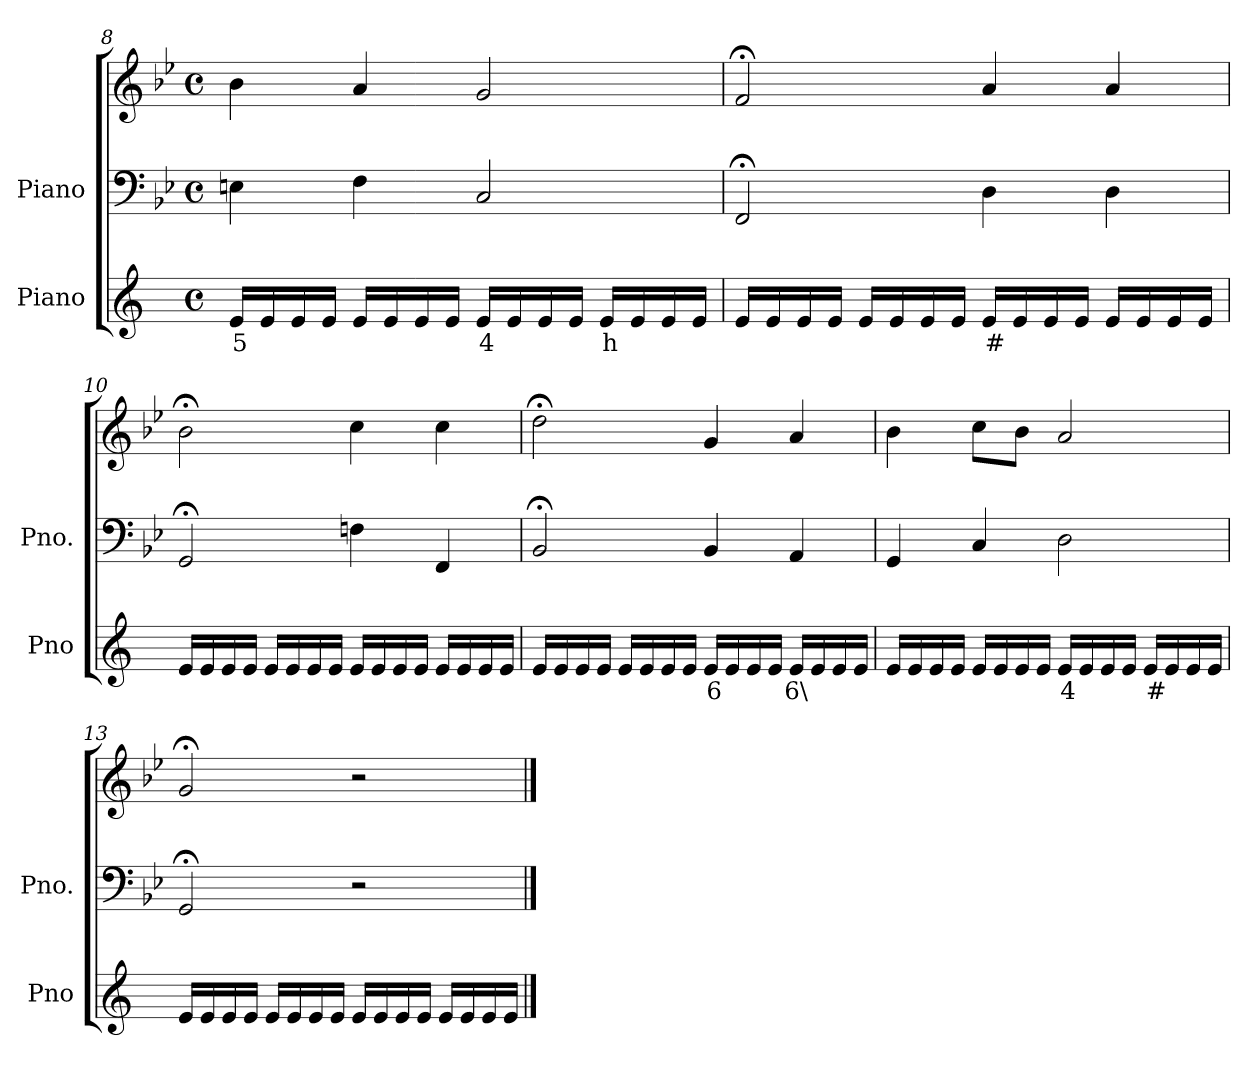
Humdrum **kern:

**kern	**text	**kern	**kern
*part2	*part2	*part1	*part1
*staff3	*staff3	*staff2	*staff1
*I"Piano	*	*I"Piano	*
*I'Pno	*	*I'Pno.	*
*clefG2	*	*clefF4	*clefG2
*k[]	*	*k[b-e-]	*k[b-e-]
*M4/4	*	*M4/4	*M4/4
*met(c)	*	*met(c)	*met(c)
=8	=8	=8	=8
!	!LO:LY:b	!	!
16e/LL	5	4En\	4b-\
16e/	.	.	.
16e/	.	.	.
16e/JJ	.	.	.
16e/LL	.	4F\	4a/
16e/	.	.	.
16e/	.	.	.
16e/JJ	.	.	.
!	!LO:LY:b	!	!
16e/LL	4	2C/	2g/
16e/	.	.	.
16e/	.	.	.
16e/JJ	.	.	.
!	!LO:LY:b	!	!
16e/LL	h	.	.
16e/	.	.	.
16e/	.	.	.
16e/JJ	.	.	.
=9	=9	=9	=9
16e/LL	.	2FF;</	2f;</
16e/	.	.	.
16e/	.	.	.
16e/JJ	.	.	.
16e/LL	.	.	.
16e/	.	.	.
16e/	.	.	.
16e/JJ	.	.	.
!	!LO:LY:b	!	!
16e/LL	#	4D\	4a/
16e/	.	.	.
16e/	.	.	.
16e/JJ	.	.	.
16e/LL	.	4D\	4a/
16e/	.	.	.
16e/	.	.	.
16e/JJ	.	.	.
=10	=10	=10	=10
16e/LL	.	2GG;</	2b-;<\
16e/	.	.	.
16e/	.	.	.
16e/JJ	.	.	.
16e/LL	.	.	.
16e/	.	.	.
16e/	.	.	.
16e/JJ	.	.	.
16e/LL	.	4Fn\	4cc\
16e/	.	.	.
16e/	.	.	.
16e/JJ	.	.	.
16e/LL	.	4FF/	4cc\
16e/	.	.	.
16e/	.	.	.
16e/JJ	.	.	.
=11	=11	=11	=11
16e/LL	.	2BB-;</	2dd;<\
16e/	.	.	.
16e/	.	.	.
16e/JJ	.	.	.
16e/LL	.	.	.
16e/	.	.	.
16e/	.	.	.
16e/JJ	.	.	.
!	!LO:LY:b	!	!
16e/LL	6	4BB-/	4g/
16e/	.	.	.
16e/	.	.	.
16e/JJ	.	.	.
!	!LO:LY:b	!	!
16e/LL	6\	4AA/	4a/
16e/	.	.	.
16e/	.	.	.
16e/JJ	.	.	.
=12	=12	=12	=12
16e/LL	.	4GG/	4b-\
16e/	.	.	.
16e/	.	.	.
16e/JJ	.	.	.
16e/LL	.	4C/	8cc\L
16e/	.	.	.
16e/	.	.	8b-\J
16e/JJ	.	.	.
!	!LO:LY:b	!	!
16e/LL	4	2D\	2a/
16e/	.	.	.
16e/	.	.	.
16e/JJ	.	.	.
!	!LO:LY:b	!	!
16e/LL	#	.	.
16e/	.	.	.
16e/	.	.	.
16e/JJ	.	.	.
=13	=13	=13	=13
16e/LL	.	2GG;</	2g;</
16e/	.	.	.
16e/	.	.	.
16e/JJ	.	.	.
16e/LL	.	.	.
16e/	.	.	.
16e/	.	.	.
16e/JJ	.	.	.
16e/LL	.	2r	2r
16e/	.	.	.
16e/	.	.	.
16e/JJ	.	.	.
16e/LL	.	.	.
16e/	.	.	.
16e/	.	.	.
16e/JJ	.	.	.
==	==	==	==
*-	*-	*-	*-
